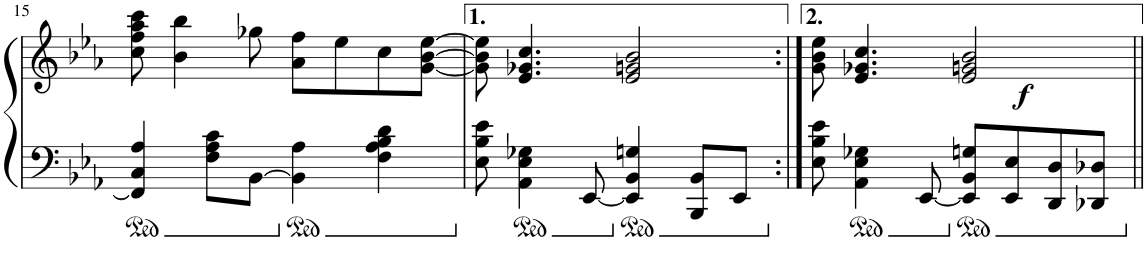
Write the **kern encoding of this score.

**kern	**kern	**dynam
*part1	*part1	*part1
*staff2	*staff1	*staff1/2
*I"Piano	*	*
*I'Pno.	*	*
!!LO:PB:g=z
*clefF4	*clefG2	*
*k[b-e-a-]	*k[b-e-a-]	*
*E-:	*E-:	*
*M4/4	*M4/4	*
*met(c)	*met(c)	*
=15	=15	=15
4FF/] 4C/ 4A-/	8cc\ 8ff\ 8aa-\ 8ccc\	.
.	4b-\ 4bb-\	.
8F\ 8A-\ 8c\L	.	.
[8BB-\J	8gg-X\	.
4BB-\] 4A-\	8a-\ 8ff\L	.
.	8ee-\	.
4F\ 4A-\ 4B-\ 4d\	8cc\	.
.	[8g\ [8b-\ [8ee-\J	.
=16	=16	=16
8E-\ 8B-\ 8e-\	8g\] 8b-\] 8ee-\]	.
4AA-\ 4E-\ 4G-X\	4.e-/ 4.g-X/ 4.cc/	.
[8EE-/	.	.
4EE-/] 4BB-/ 4Gn/	2e-/ 2gn/ 2b-/	.
8BBB-/ 8BB-/L	.	.
8EE-/J	.	.
=17:|!	=17:|!	=17:|!
8E-\ 8B-\ 8e-\	8g\ 8b-\ 8ee-\	.
4AA-\ 4E-\ 4G-X\	4.e-/ 4.g-X/ 4.cc/	.
[8EE-/	.	.
8EE-/] 8BB-/ 8Gn/L	2e-/ 2gn/ 2b-/	.
!	!	!LO:DY:a=2
8EE-/ 8E-/	.	f
8DD/ 8D/	.	.
8DD-X/ 8D-X/J	.	.
=||	=||	=||
*-	*-	*-
